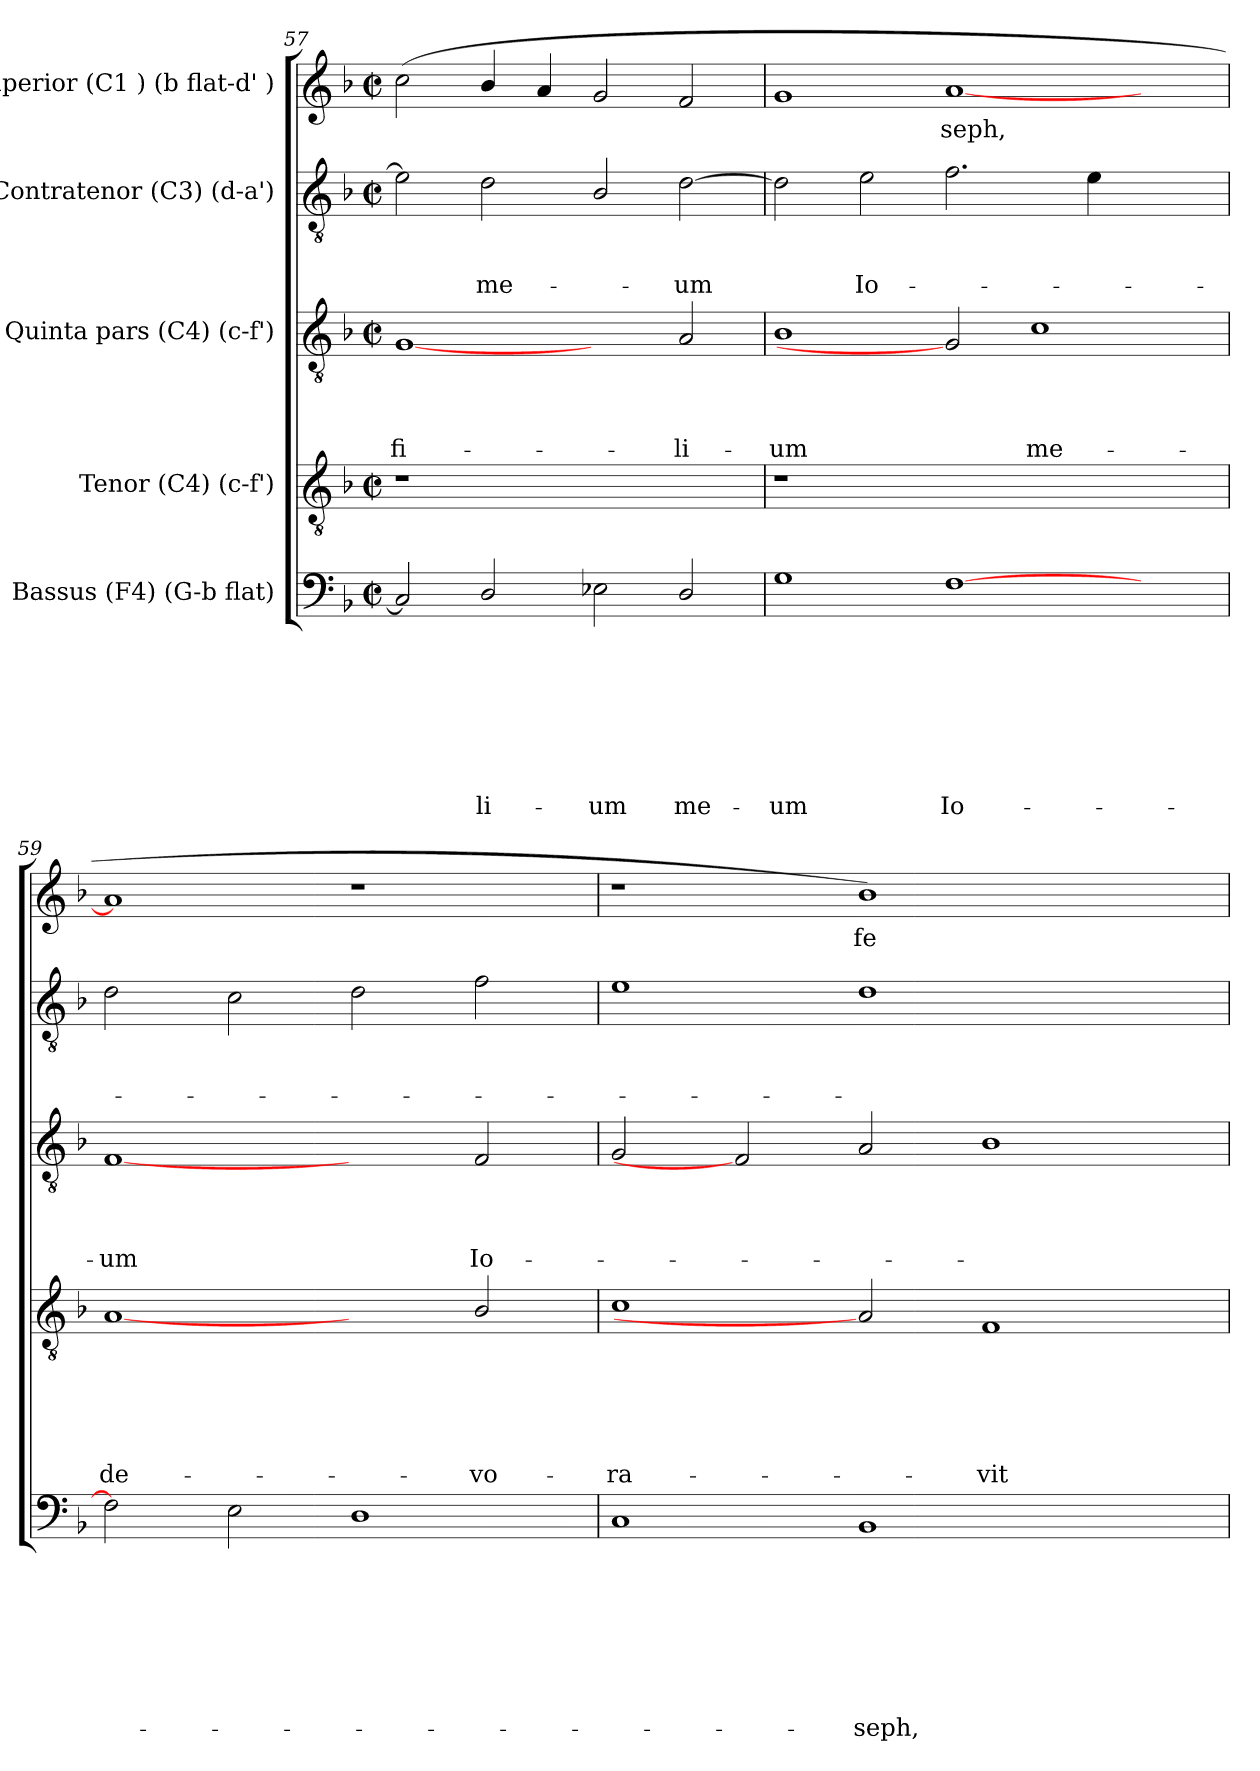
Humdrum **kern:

**kern	**text	**text	**text	**text	**text	**text	**text	**text	**kern	**text	**text	**text	**text	**text	**text	**kern	**text	**text	**text	**text	**kern	**text	**text	**text	**kern	**text
*part5	*part5	*part5	*part5	*part5	*part5	*part5	*part5	*part5	*part4	*part4	*part4	*part4	*part4	*part4	*part4	*part3	*part3	*part3	*part3	*part3	*part2	*part2	*part2	*part2	*part1	*part1
*staff5	*staff5	*staff5	*staff5	*staff5	*staff5	*staff5	*staff5	*staff5	*staff4	*staff4	*staff4	*staff4	*staff4	*staff4	*staff4	*staff3	*staff3	*staff3	*staff3	*staff3	*staff2	*staff2	*staff2	*staff2	*staff1	*staff1
*I"Bassus (F4) (G-b flat)	*	*	*	*	*	*	*	*	*I"Tenor (C4) (c-f')	*	*	*	*	*	*	*I"Quinta pars (C4) (c-f')	*	*	*	*	*I"Contratenor (C3) (d-a')	*	*	*	*I"Superior (C1 ) (b flat-d' )	*
!!LO:LB:g=z
*clefF4	*	*	*	*	*	*	*	*	*clefGv2	*	*	*	*	*	*	*clefGv2	*	*	*	*	*clefGv2	*	*	*	*clefG2	*
*k[b-]	*	*	*	*	*	*	*	*	*k[b-]	*	*	*	*	*	*	*k[b-]	*	*	*	*	*k[b-]	*	*	*	*k[b-]	*
*F:	*	*	*	*	*	*	*	*	*F:	*	*	*	*	*	*	*F:	*	*	*	*	*F:	*	*	*	*F:	*
*M2/2	*	*	*	*	*	*	*	*	*M2/2	*	*	*	*	*	*	*M2/2	*	*	*	*	*M2/2	*	*	*	*M2/2	*
*met(c|)	*	*	*	*	*	*	*	*	*met(c|)	*	*	*	*	*	*	*met(c|)	*	*	*	*	*met(c|)	*	*	*	*met(c|)	*
=57	=57	=57	=57	=57	=57	=57	=57	=57	=57	=57	=57	=57	=57	=57	=57	=57	=57	=57	=57	=57	=57	=57	=57	=57	=57	=57
!	!	!	!	!	!	!	!	!	!LO:N:vis=1	!	!	!	!	!	!	!	!	!	!	!LO:LY:b	!	!	!	!	!	!
2C/]	.	.	.	.	.	.	.	.	1r	.	.	.	.	.	.	[1G	.	.	.	fi-	2e-\]	.	.	.	(<2cc\	.
!	!	!	!	!	!	!	!	!LO:LY:b	!	!	!	!	!	!	!	!	!	!	!	!	!	!	!	!LO:LY:b	!	!
2D/	.	.	.	.	.	.	.	-li-	.	.	.	.	.	.	.	.	.	.	.	.	2d\	.	.	me-	4b-/	.
.	.	.	.	.	.	.	.	.	.	.	.	.	.	.	.	.	.	.	.	.	.	.	.	.	4a/	.
!	!	!	!	!	!	!	!	!LO:LY:b	!	!	!	!	!	!	!	!	!	!	!	!	!	!	!	!	!	!
2E-\	.	.	.	.	.	.	.	-um	1ryy	.	.	.	.	.	.	2ryy	.	.	.	.	2B-/	.	.	.	2g/	.
!	!	!	!	!	!	!	!	!LO:LY:b	!	!	!	!	!	!	!	!	!	!	!	!LO:LY:b	!	!	!	!LO:LY:b	!	!
2D/	.	.	.	.	.	.	.	me-	.	.	.	.	.	.	.	2A/	.	.	.	-li-	[>2d\	.	.	-um	2f/	.
=58	=58	=58	=58	=58	=58	=58	=58	=58	=58	=58	=58	=58	=58	=58	=58	=58	=58	=58	=58	=58	=58	=58	=58	=58	=58	=58
!	!	!	!	!	!	!	!	!LO:LY:b	!LO:N:vis=1	!	!	!	!	!	!	!	!	!	!	!LO:LY:b	!	!	!	!	!	!
1G	.	.	.	.	.	.	.	-um	1r	.	.	.	.	.	.	1B-	.	.	.	-um	2d\]	.	.	.	1g	.
!	!	!	!	!	!	!	!	!	!	!	!	!	!	!	!	!	!	!	!	!	!	!	!	!LO:LY:b	!	!
.	.	.	.	.	.	.	.	.	.	.	.	.	.	.	.	.	.	.	.	.	2e\	.	.	Io-	.	.
!	!	!	!	!	!	!	!	!LO:LY:b	!	!	!	!	!	!	!	!	!	!	!	!	!	!	!	!	!	!LO:LY:b
[>1F	.	.	.	.	.	.	.	Io-	1.ryy	.	.	.	.	.	.	2G]	.	.	.	.	2.f\	.	.	.	[<1a	-seph,
!	!	!	!	!	!	!	!	!	!	!	!	!	!	!	!	!	!	!	!	!LO:LY:b	!	!	!	!	!	!
.	.	.	.	.	.	.	.	.	.	.	.	.	.	.	.	1c	.	.	.	me-	.	.	.	.	.	.
.	.	.	.	.	.	.	.	.	.	.	.	.	.	.	.	.	.	.	.	.	4e\	.	.	.	.	.
2ryy	.	.	.	.	.	.	.	.	.	.	.	.	.	.	.	.	.	.	.	.	2ryy	.	.	.	2ryy	.
=59	=59	=59	=59	=59	=59	=59	=59	=59	=59	=59	=59	=59	=59	=59	=59	=59	=59	=59	=59	=59	=59	=59	=59	=59	=59	=59
!	!	!	!	!	!	!	!	!	!	!	!	!	!	!	!LO:LY:b	!	!	!	!	!LO:LY:b	!	!	!	!	!	!
2F\]	.	.	.	.	.	.	.	.	[1A	.	.	.	.	.	de-	[1F	.	.	.	-um	2d\	.	.	.	1a]	.
2E\	.	.	.	.	.	.	.	.	.	.	.	.	.	.	.	.	.	.	.	.	2c\	.	.	.	.	.
1D	.	.	.	.	.	.	.	.	2ryy	.	.	.	.	.	.	2ryy	.	.	.	.	2d\	.	.	.	1r	.
!	!	!	!	!	!	!	!	!	!	!	!	!	!	!	!LO:LY:b	!	!	!	!	!LO:LY:b	!	!	!	!	!	!
.	.	.	.	.	.	.	.	.	2B-/	.	.	.	.	.	-vo-	2F/	.	.	.	Io-	2f\	.	.	.	.	.
=60	=60	=60	=60	=60	=60	=60	=60	=60	=60	=60	=60	=60	=60	=60	=60	=60	=60	=60	=60	=60	=60	=60	=60	=60	=60	=60
!	!	!	!	!	!	!	!	!	!	!	!	!	!	!	!LO:LY:b	!	!	!	!	!	!	!	!	!	!	!
1C	.	.	.	.	.	.	.	.	1c	.	.	.	.	.	-ra-	2G/	.	.	.	.	1e	.	.	.	1r	.
.	.	.	.	.	.	.	.	.	.	.	.	.	.	.	.	2F]	.	.	.	.	.	.	.	.	.	.
!	!	!	!	!	!	!	!	!LO:LY:b	!	!	!	!	!	!	!	!	!	!	!	!	!	!	!	!	!	!LO:LY:b
1BB-	.	.	.	.	.	.	.	-seph,	2A]	.	.	.	.	.	.	2A/	.	.	.	.	1d	.	.	.	1b-)	fe-
!	!	!	!	!	!	!	!	!	!	!	!	!	!	!	!LO:LY:b	!	!	!	!	!	!	!	!	!	!	!
.	.	.	.	.	.	.	.	.	1F	.	.	.	.	.	-vit	1B-	.	.	.	.	.	.	.	.	.	.
2ryy	.	.	.	.	.	.	.	.	.	.	.	.	.	.	.	.	.	.	.	.	2ryy	.	.	.	2ryy	.
=	=	=	=	=	=	=	=	=	=	=	=	=	=	=	=	=	=	=	=	=	=	=	=	=	=	=
*-	*-	*-	*-	*-	*-	*-	*-	*-	*-	*-	*-	*-	*-	*-	*-	*-	*-	*-	*-	*-	*-	*-	*-	*-	*-	*-
